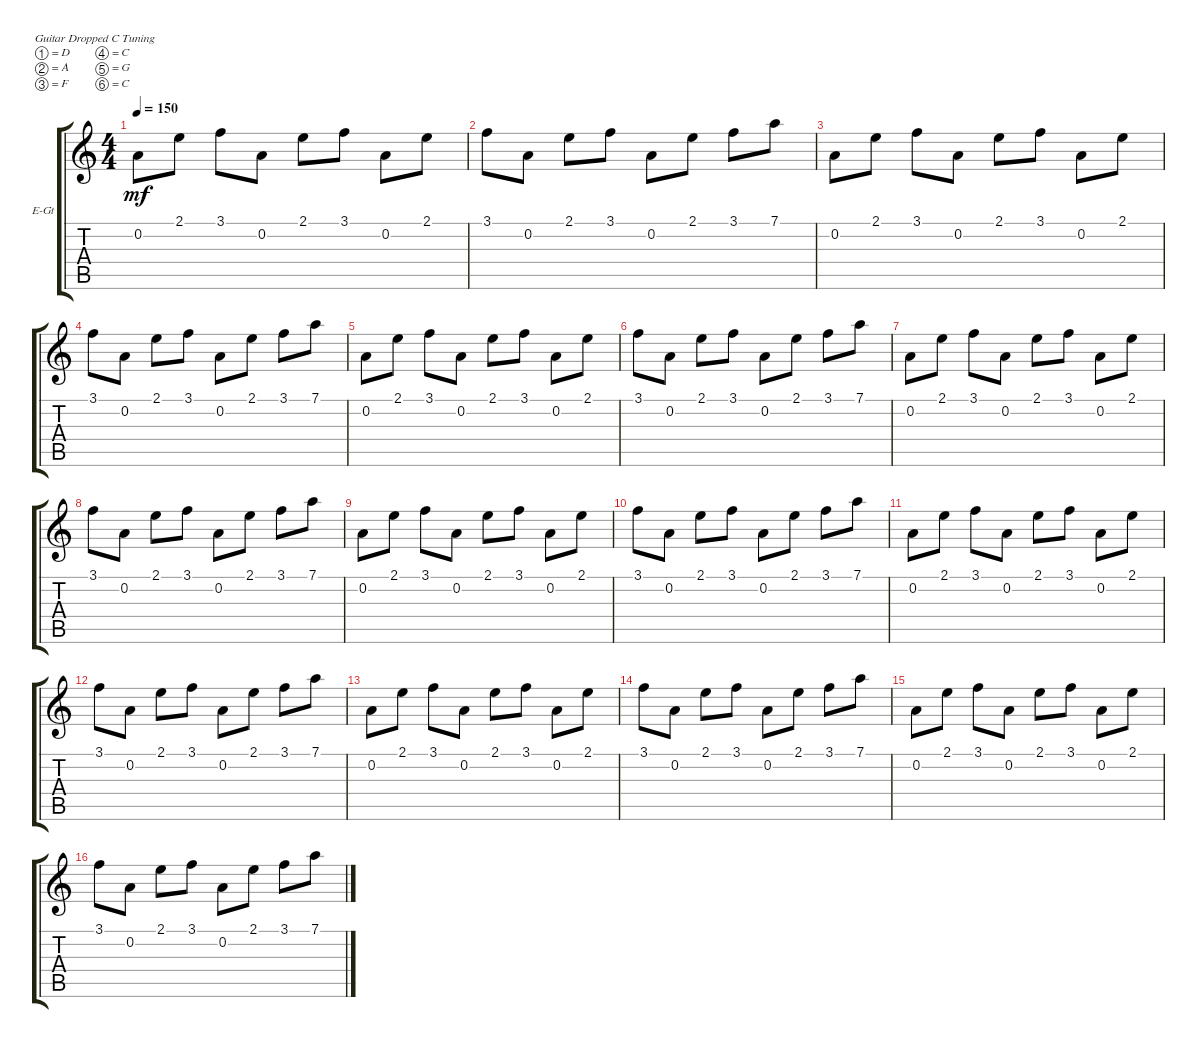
\bracketExtendMode groupsimilarinstruments
\firstSystemTrackNameOrientation horizontal
\otherSystemsTrackNameOrientation horizontal
\track ("Electric Guitar" "E-Gt") {instrument distortionguitar}
\staff {score tabs}
\tuning (D4 A3 F3 C3 G2 C2)
\ts (4 4)
\tempo 150
\clef g2
\ks c
0.2.8{dy mf} 2.1.8 3.1.8 0.2.8 2.1.8 3.1.8 0.2.8 2.1.8 |
3.1.8 0.2.8 2.1.8 3.1.8 0.2.8 2.1.8 3.1.8 7.1.8 |
0.2.8 2.1.8 3.1.8 0.2.8 2.1.8 3.1.8 0.2.8 2.1.8 |
3.1.8 0.2.8 2.1.8 3.1.8 0.2.8 2.1.8 3.1.8 7.1.8 |
0.2.8 2.1.8 3.1.8 0.2.8 2.1.8 3.1.8 0.2.8 2.1.8 |
3.1.8 0.2.8 2.1.8 3.1.8 0.2.8 2.1.8 3.1.8 7.1.8 |
0.2.8 2.1.8 3.1.8 0.2.8 2.1.8 3.1.8 0.2.8 2.1.8 |
3.1.8 0.2.8 2.1.8 3.1.8 0.2.8 2.1.8 3.1.8 7.1.8 |
0.2.8 2.1.8 3.1.8 0.2.8 2.1.8 3.1.8 0.2.8 2.1.8 |
3.1.8 0.2.8 2.1.8 3.1.8 0.2.8 2.1.8 3.1.8 7.1.8 |
0.2.8 2.1.8 3.1.8 0.2.8 2.1.8 3.1.8 0.2.8 2.1.8 |
3.1.8 0.2.8 2.1.8 3.1.8 0.2.8 2.1.8 3.1.8 7.1.8 |
0.2.8 2.1.8 3.1.8 0.2.8 2.1.8 3.1.8 0.2.8 2.1.8 |
3.1.8 0.2.8 2.1.8 3.1.8 0.2.8 2.1.8 3.1.8 7.1.8 |
0.2.8 2.1.8 3.1.8 0.2.8 2.1.8 3.1.8 0.2.8 2.1.8 |
3.1.8 0.2.8 2.1.8 3.1.8 0.2.8 2.1.8 3.1.8 7.1.8
